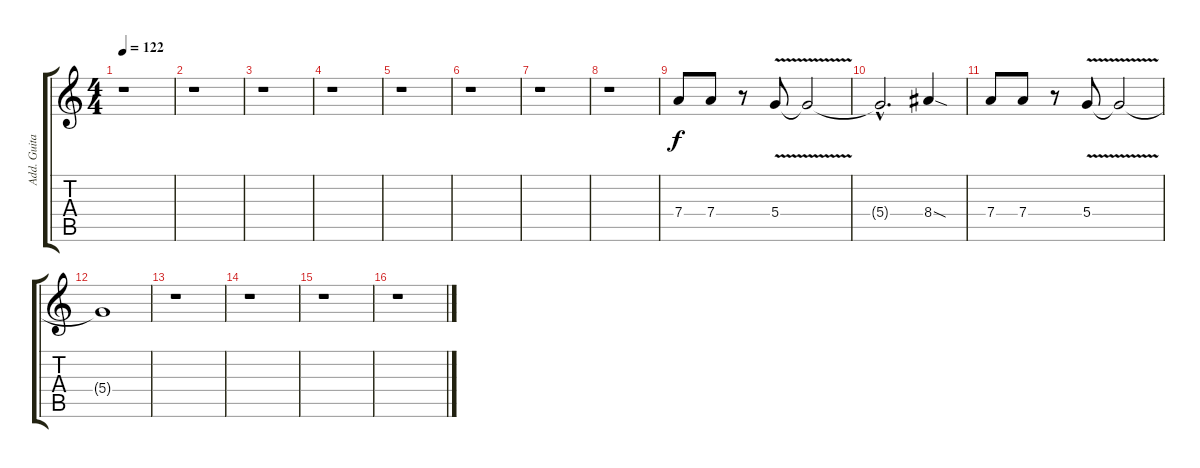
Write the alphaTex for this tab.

\track ("Add. Guitar" "Add. Guita") {instrument distortionguitar}
\staff {score tabs}
\tuning (E4 B3 G3 D3 A2 E2) {hide}
\ts (4 4)
\tempo 122
\clef g2
\ks c
r.1{dy f} |
r.1 |
r.1 |
r.1 |
r.1 |
r.1 |
r.1 |
r.1 |
7.4.8 7.4.8 r.8 5.4{v}.8 5.4{t}.2 |
5.4{hac t}.2{d} 8.4{sod}.4 |
7.4.8 7.4.8 r.8 5.4{v}.8 5.4{t}.2 |
5.4{t}.1 |
r.1 |
r.1 |
r.1 |
r.1
